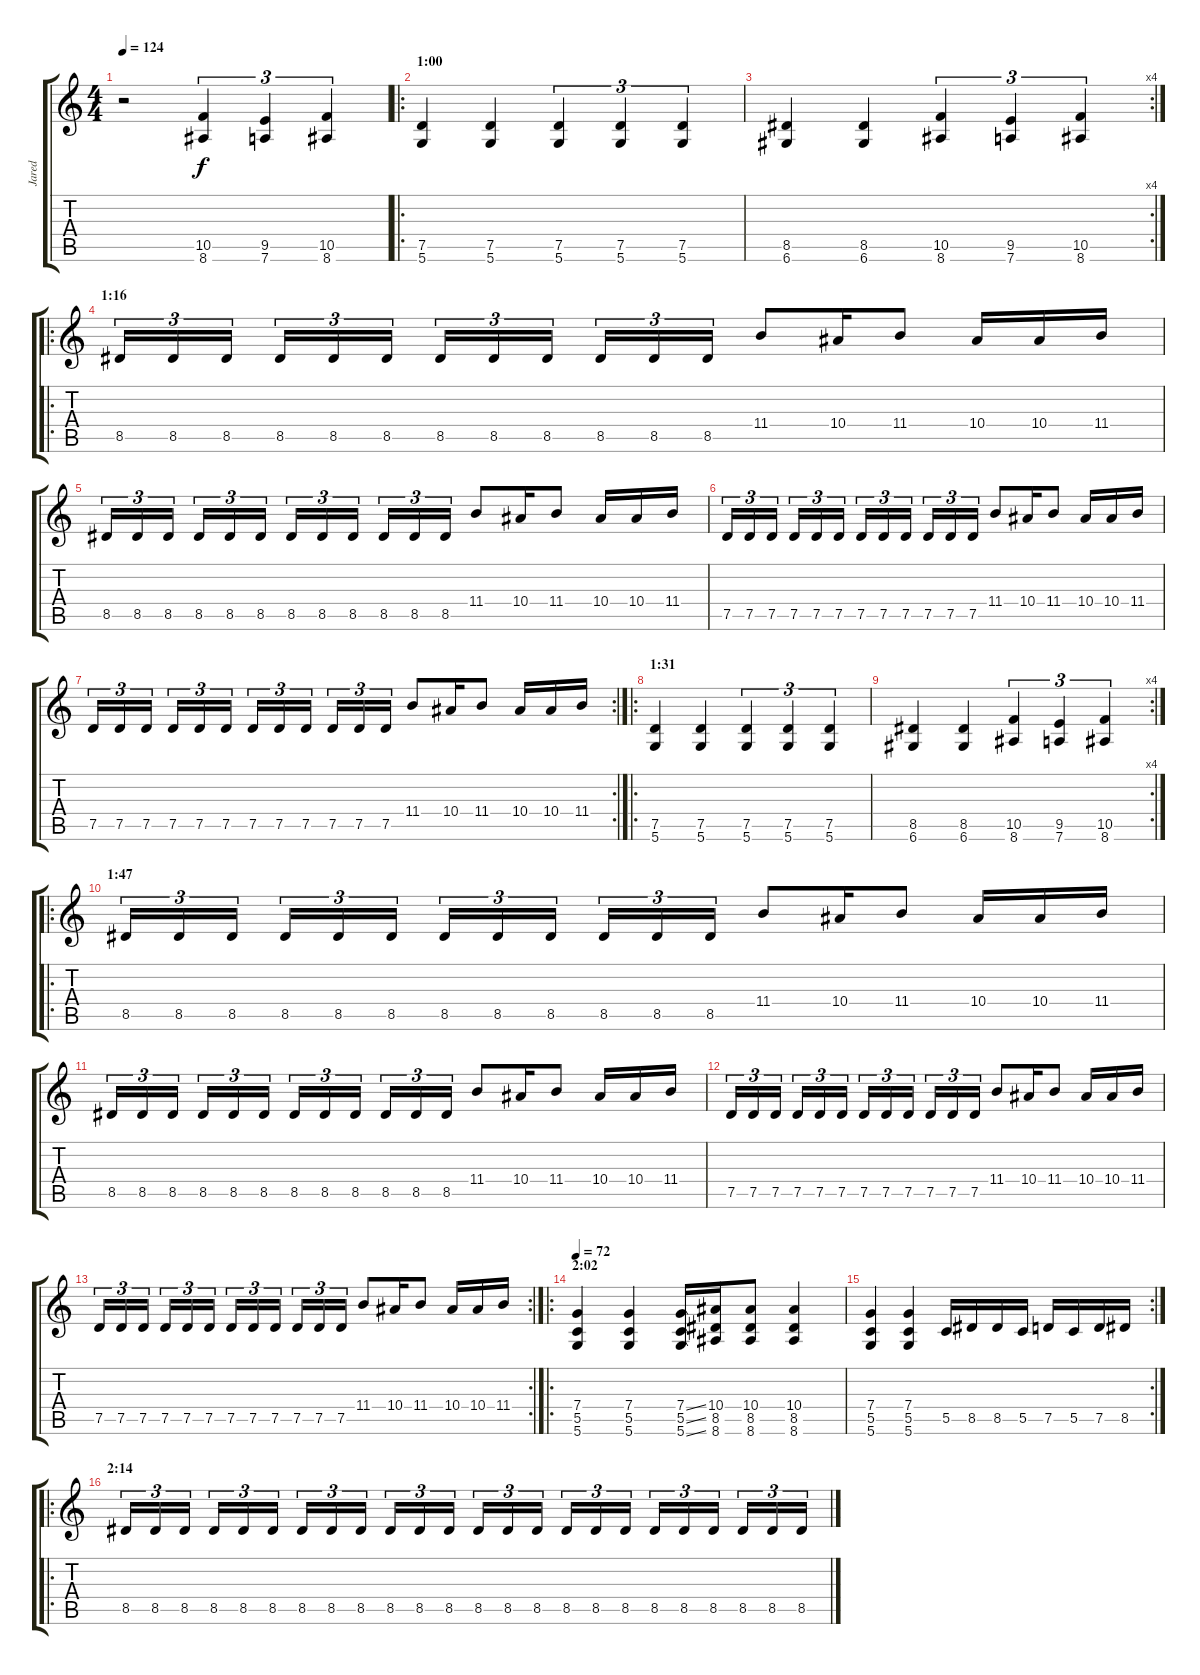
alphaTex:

\track ("Jared" "Jared") {instrument distortionguitar}
\staff {score tabs}
\tuning (D4 A3 F3 C3 G2 D2) {hide}
\ts (4 4)
\tempo 124
\clef g2
\ks c
r.2{dy f} (10.5 8.6).4{tu (3 2)} (9.5 7.6).4{tu (3 2)} (10.5 8.6).4{tu (3 2)} |
\ro
\section ("" "1:00")
(7.5 5.6).4 (7.5 5.6).4 (7.5 5.6).4{tu (3 2)} (7.5 5.6).4{tu (3 2)} (7.5 5.6).4{tu (3 2)} |
\rc 4
(8.5 6.6).4 (8.5 6.6).4 (10.5 8.6).4{tu (3 2)} (9.5 7.6).4{tu (3 2)} (10.5 8.6).4{tu (3 2)} |
\ro
\section ("" "1:16")
8.5.16{tu (3 2)} 8.5.16{tu (3 2)} 8.5.16{tu (3 2)} 8.5.16{tu (3 2)} 8.5.16{tu (3 2)} 8.5.16{tu (3 2)} 8.5.16{tu (3 2)} 8.5.16{tu (3 2)} 8.5.16{tu (3 2)} 8.5.16{tu (3 2)} 8.5.16{tu (3 2)} 8.5.16{tu (3 2)} 11.4.8 10.4.16 11.4.8 10.4.16 10.4.16 11.4.16 |
8.5.16{tu (3 2)} 8.5.16{tu (3 2)} 8.5.16{tu (3 2)} 8.5.16{tu (3 2)} 8.5.16{tu (3 2)} 8.5.16{tu (3 2)} 8.5.16{tu (3 2)} 8.5.16{tu (3 2)} 8.5.16{tu (3 2)} 8.5.16{tu (3 2)} 8.5.16{tu (3 2)} 8.5.16{tu (3 2)} 11.4.8 10.4.16 11.4.8 10.4.16 10.4.16 11.4.16 |
7.5.16{tu (3 2)} 7.5.16{tu (3 2)} 7.5.16{tu (3 2)} 7.5.16{tu (3 2)} 7.5.16{tu (3 2)} 7.5.16{tu (3 2)} 7.5.16{tu (3 2)} 7.5.16{tu (3 2)} 7.5.16{tu (3 2)} 7.5.16{tu (3 2)} 7.5.16{tu (3 2)} 7.5.16{tu (3 2)} 11.4.8 10.4.16 11.4.8 10.4.16 10.4.16 11.4.16 |
\rc 2
7.5.16{tu (3 2)} 7.5.16{tu (3 2)} 7.5.16{tu (3 2)} 7.5.16{tu (3 2)} 7.5.16{tu (3 2)} 7.5.16{tu (3 2)} 7.5.16{tu (3 2)} 7.5.16{tu (3 2)} 7.5.16{tu (3 2)} 7.5.16{tu (3 2)} 7.5.16{tu (3 2)} 7.5.16{tu (3 2)} 11.4.8 10.4.16 11.4.8 10.4.16 10.4.16 11.4.16 |
\ro
\section ("" "1:31")
(7.5 5.6).4 (7.5 5.6).4 (7.5 5.6).4{tu (3 2)} (7.5 5.6).4{tu (3 2)} (7.5 5.6).4{tu (3 2)} |
\rc 4
(8.5 6.6).4 (8.5 6.6).4 (10.5 8.6).4{tu (3 2)} (9.5 7.6).4{tu (3 2)} (10.5 8.6).4{tu (3 2)} |
\ro
\section ("" "1:47")
8.5.16{tu (3 2)} 8.5.16{tu (3 2)} 8.5.16{tu (3 2)} 8.5.16{tu (3 2)} 8.5.16{tu (3 2)} 8.5.16{tu (3 2)} 8.5.16{tu (3 2)} 8.5.16{tu (3 2)} 8.5.16{tu (3 2)} 8.5.16{tu (3 2)} 8.5.16{tu (3 2)} 8.5.16{tu (3 2)} 11.4.8 10.4.16 11.4.8 10.4.16 10.4.16 11.4.16 |
8.5.16{tu (3 2)} 8.5.16{tu (3 2)} 8.5.16{tu (3 2)} 8.5.16{tu (3 2)} 8.5.16{tu (3 2)} 8.5.16{tu (3 2)} 8.5.16{tu (3 2)} 8.5.16{tu (3 2)} 8.5.16{tu (3 2)} 8.5.16{tu (3 2)} 8.5.16{tu (3 2)} 8.5.16{tu (3 2)} 11.4.8 10.4.16 11.4.8 10.4.16 10.4.16 11.4.16 |
7.5.16{tu (3 2)} 7.5.16{tu (3 2)} 7.5.16{tu (3 2)} 7.5.16{tu (3 2)} 7.5.16{tu (3 2)} 7.5.16{tu (3 2)} 7.5.16{tu (3 2)} 7.5.16{tu (3 2)} 7.5.16{tu (3 2)} 7.5.16{tu (3 2)} 7.5.16{tu (3 2)} 7.5.16{tu (3 2)} 11.4.8 10.4.16 11.4.8 10.4.16 10.4.16 11.4.16 |
\rc 2
7.5.16{tu (3 2)} 7.5.16{tu (3 2)} 7.5.16{tu (3 2)} 7.5.16{tu (3 2)} 7.5.16{tu (3 2)} 7.5.16{tu (3 2)} 7.5.16{tu (3 2)} 7.5.16{tu (3 2)} 7.5.16{tu (3 2)} 7.5.16{tu (3 2)} 7.5.16{tu (3 2)} 7.5.16{tu (3 2)} 11.4.8 10.4.16 11.4.8 10.4.16 10.4.16 11.4.16 |
\ro
\section ("" "2:02")
\tempo 72
(7.4 5.5 5.6).4 (7.4 5.5 5.6).4 (7.4{ss} 5.5{ss} 5.6{ss}).16 (10.4 8.5 8.6).16 (10.4 8.5 8.6).8 (10.4 8.5 8.6).4 |
\rc 2
(7.4 5.5 5.6).4 (7.4 5.5 5.6).4 5.5.16 8.5.16 8.5.16 5.5.16 7.5.16 5.5.16 7.5.16 8.5.16 |
\ro
\section ("" "2:14")
8.5.16{tu (3 2)} 8.5.16{tu (3 2)} 8.5.16{tu (3 2)} 8.5.16{tu (3 2)} 8.5.16{tu (3 2)} 8.5.16{tu (3 2)} 8.5.16{tu (3 2)} 8.5.16{tu (3 2)} 8.5.16{tu (3 2)} 8.5.16{tu (3 2)} 8.5.16{tu (3 2)} 8.5.16{tu (3 2)} 8.5.16{tu (3 2)} 8.5.16{tu (3 2)} 8.5.16{tu (3 2)} 8.5.16{tu (3 2)} 8.5.16{tu (3 2)} 8.5.16{tu (3 2)} 8.5.16{tu (3 2)} 8.5.16{tu (3 2)} 8.5.16{tu (3 2)} 8.5.16{tu (3 2)} 8.5.16{tu (3 2)} 8.5.16{tu (3 2)}
